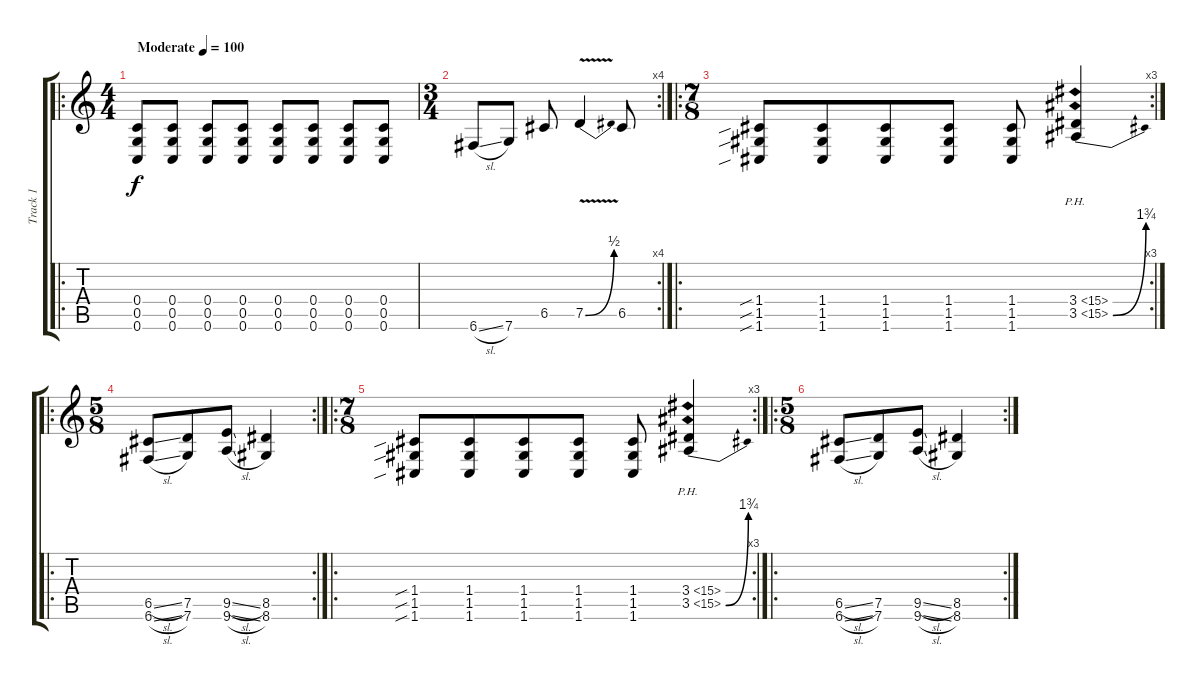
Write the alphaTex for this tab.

\track ("Track 1" "Track 1") {instrument distortionguitar}
\staff {score tabs}
\tuning (D4 A3 F3 C3 G2 C2) {hide}
\ro
\ts (4 4)
\tempo (100 "Moderate")
\clef g2
\ks c
(0.4 0.5 0.6).8{dy f instrument distortionguitar} (0.4 0.5 0.6).8 (0.4 0.5 0.6).8 (0.4 0.5 0.6).8 (0.4 0.5 0.6).8 (0.4 0.5 0.6).8 (0.4 0.5 0.6).8 (0.4 0.5 0.6).8 |
\rc 4
\ts (3 4)
6.6{sl}.8 7.6.8 6.5.8 7.5{be (bend 0 0 60 2) v}.4 6.5.8 |
\ro
\rc 3
\ts (7 8)
(1.4{sib} 1.5{sib} 1.6{sib}).8 (1.4 1.5 1.6).8 (1.4 1.5 1.6).8 (1.4 1.5 1.6).8 (1.4 1.5 1.6).8 (3.4{ph 12} 3.5{be (bend 0 0 60 7) ph 12}).4 |
\ro
\rc 2
\ts (5 8)
(6.5{sl} 6.6{sl}).8 (7.5 7.6).8 (9.5{sl} 9.6{sl}).8 (8.5 8.6).4 |
\ro
\rc 3
\ts (7 8)
(1.4{sib} 1.5{sib} 1.6{sib}).8 (1.4 1.5 1.6).8 (1.4 1.5 1.6).8 (1.4 1.5 1.6).8 (1.4 1.5 1.6).8 (3.4{ph 12} 3.5{be (bend 0 0 60 7) ph 12}).4 |
\ro
\rc 2
\ts (5 8)
(6.5{sl} 6.6{sl}).8 (7.5 7.6).8 (9.5{sl} 9.6{sl}).8 (8.5 8.6).4
